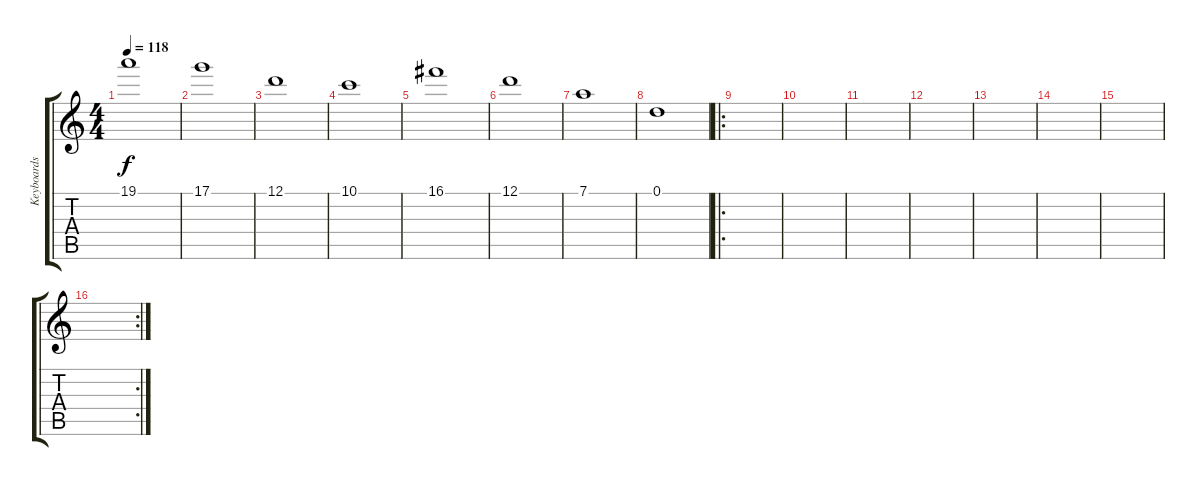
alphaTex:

\track ("Keyboards III" "Keyboards ") {instrument overdrivenguitar}
\staff {score tabs}
\tuning (D4 A3 F3 C3 G2 C2) {hide}
\ts (4 4)
\tempo 118
\clef g2
\ks c
19.1.1{dy f volume 6 instrument pad2warm} |
17.1.1 |
12.1.1 |
10.1.1 |
16.1.1 |
12.1.1 |
7.1.1 |
0.1.1 |
\ro
|
|
|
|
|
|
|
\rc 2
